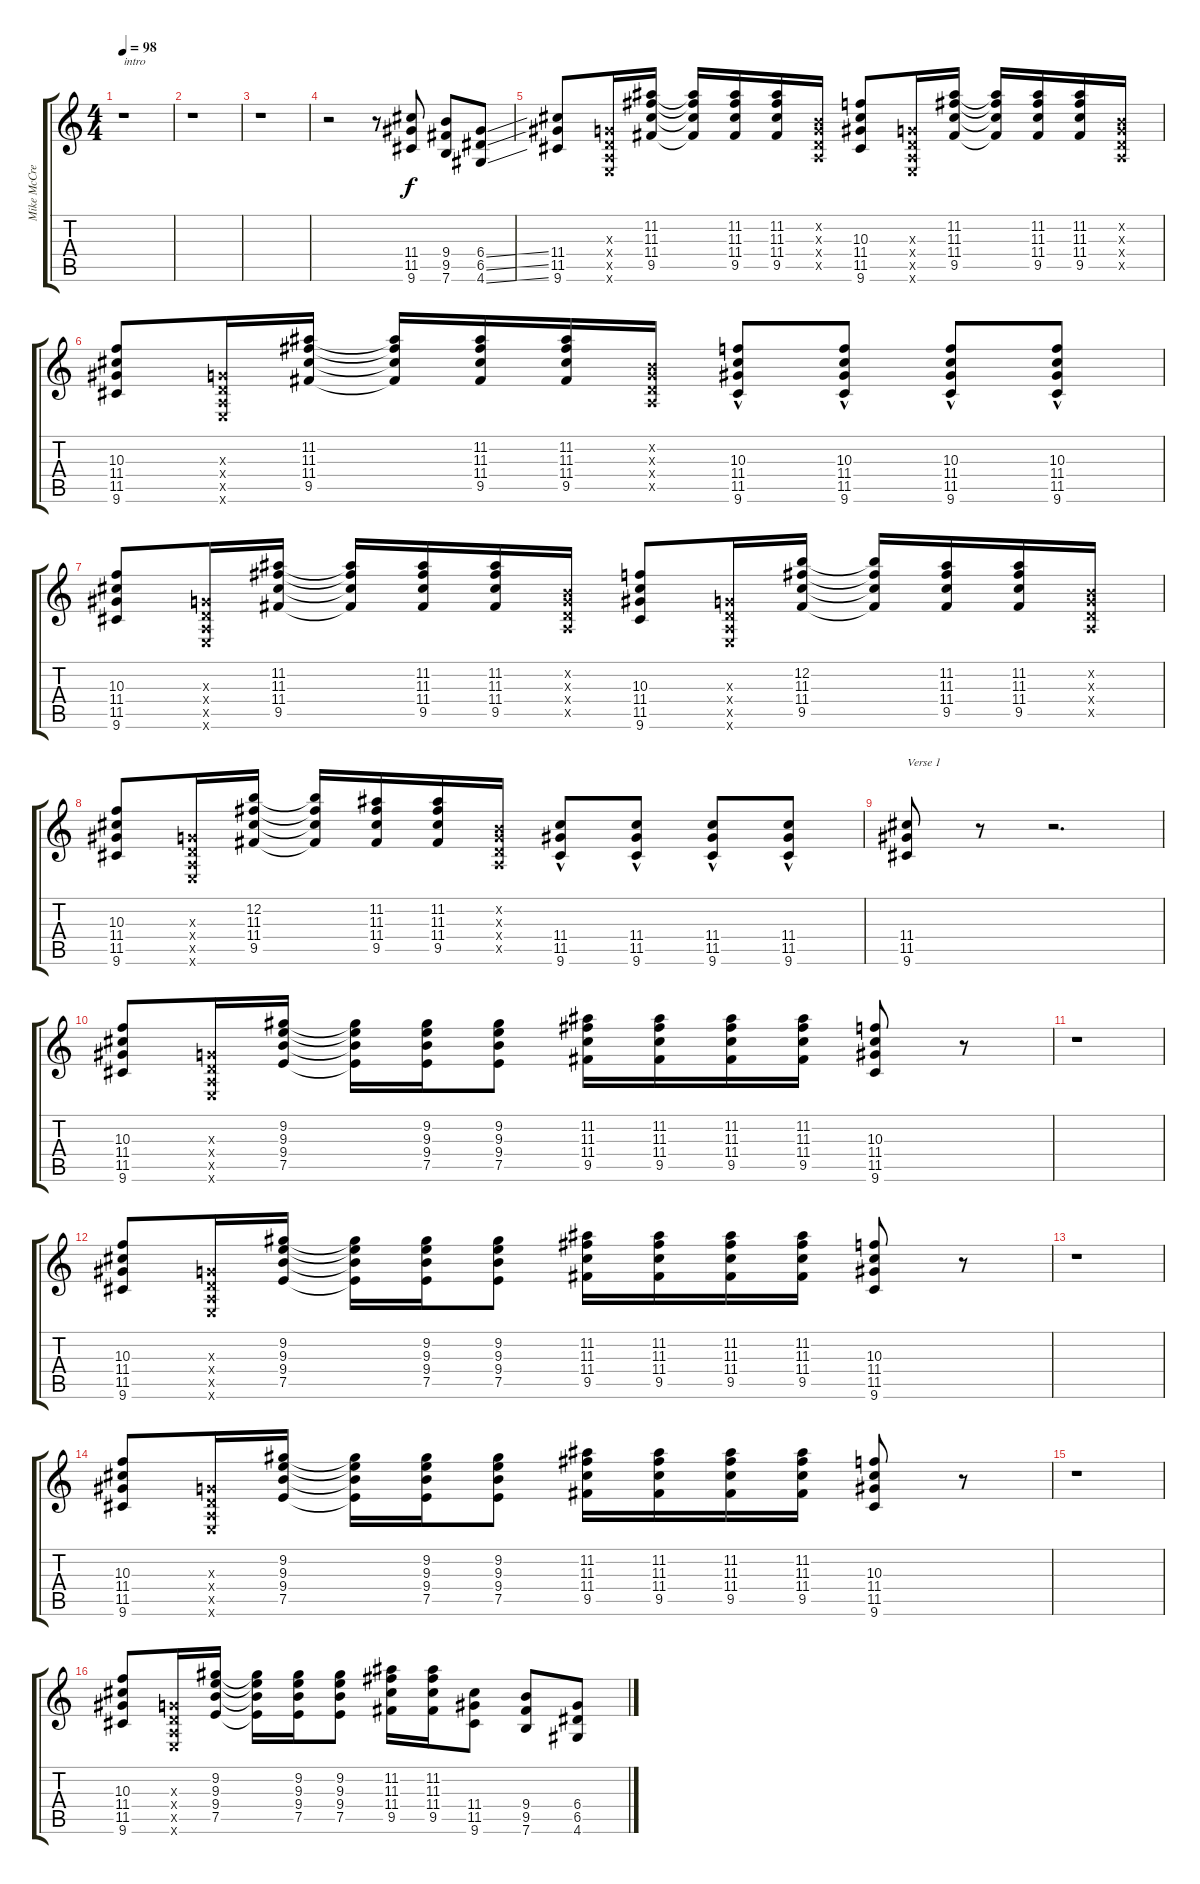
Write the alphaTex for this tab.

\track ("Mike McCready" "Mike McCre") {instrument distortionguitar}
\staff {score tabs}
\tuning (E4 B3 G3 D3 A2 E2) {hide}
\ts (4 4)
\tempo 98
\clef g2
\ks c
r.1{txt "intro" dy f instrument distortionguitar} |
r.1 |
r.1 |
r.2 r.8 (11.4 11.5 9.6).8 (9.4 9.5 7.6).8 (6.4{ss} 6.5{ss} 4.6{ss}).8 |
(11.4 11.5 9.6).8 (0.3{x} 0.4{x} 0.5{x} 0.6{x}).16 (11.2 11.3 11.4 9.5).16 (11.2{t} 11.3{t} 11.4{t} 9.5{t}).16 (11.2 11.3 11.4 9.5).16 (11.2 11.3 11.4 9.5).16 (0.2{x} 0.3{x} 0.4{x} 0.5{x}).16 (10.3 11.4 11.5 9.6).8 (0.3{x} 0.4{x} 0.5{x} 0.6{x}).16 (11.2 11.3 11.4 9.5).16 (11.2{t} 11.3{t} 11.4{t} 9.5{t}).16 (11.2 11.3 11.4 9.5).16 (11.2 11.3 11.4 9.5).16 (0.2{x} 0.3{x} 0.4{x} 0.5{x}).16 |
(10.3 11.4 11.5 9.6).8 (0.3{x} 0.4{x} 0.5{x} 0.6{x}).16 (11.2 11.3 11.4 9.5).16 (11.2{t} 11.3{t} 11.4{t} 9.5{t}).16 (11.2 11.3 11.4 9.5).16 (11.2 11.3 11.4 9.5).16 (0.2{x} 0.3{x} 0.4{x} 0.5{x}).16 (10.3 11.4 11.5{hac} 9.6).8 (10.3 11.4 11.5{hac} 9.6).8 (10.3 11.4 11.5{hac} 9.6).8 (10.3 11.4 11.5{hac} 9.6).8 |
(10.3 11.4 11.5 9.6).8 (0.3{x} 0.4{x} 0.5{x} 0.6{x}).16 (11.2 11.3 11.4 9.5).16 (11.2{t} 11.3{t} 11.4{t} 9.5{t}).16 (11.2 11.3 11.4 9.5).16 (11.2 11.3 11.4 9.5).16 (0.2{x} 0.3{x} 0.4{x} 0.5{x}).16 (10.3 11.4 11.5 9.6).8 (0.3{x} 0.4{x} 0.5{x} 0.6{x}).16 (12.2 11.3 11.4 9.5).16 (12.2{t} 11.3{t} 11.4{t} 9.5{t}).16 (11.2 11.3 11.4 9.5).16 (11.2 11.3 11.4 9.5).16 (0.2{x} 0.3{x} 0.4{x} 0.5{x}).16 |
(10.3 11.4 11.5 9.6).8 (0.3{x} 0.4{x} 0.5{x} 0.6{x}).16 (12.2 11.3 11.4 9.5).16 (12.2{t} 11.3{t} 11.4{t} 9.5{t}).16 (11.2 11.3 11.4 9.5).16 (11.2 11.3 11.4 9.5).16 (0.2{x} 0.3{x} 0.4{x} 0.5{x}).16 (11.4 11.5{hac} 9.6).8 (11.4 11.5{hac} 9.6).8 (11.4 11.5{hac} 9.6).8 (11.4 11.5{hac} 9.6).8 |
(11.4 11.5 9.6).8{txt "Verse 1"} r.8 r.2{d} |
(10.3 11.4 11.5 9.6).8 (0.3{x} 0.4{x} 0.5{x} 0.6{x}).16 (9.2 9.3 9.4 7.5).16 (9.2{t} 9.3{t} 9.4{t} 7.5{t}).16 (9.2 9.3 9.4 7.5).16 (9.2 9.3 9.4 7.5).8 (11.2 11.3 11.4 9.5).16 (11.2 11.3 11.4 9.5).16 (11.2 11.3 11.4 9.5).16 (11.2 11.3 11.4 9.5).16 (10.3 11.4 11.5 9.6).8 r.8 |
r.1 |
(10.3 11.4 11.5 9.6).8 (0.3{x} 0.4{x} 0.5{x} 0.6{x}).16 (9.2 9.3 9.4 7.5).16 (9.2{t} 9.3{t} 9.4{t} 7.5{t}).16 (9.2 9.3 9.4 7.5).16 (9.2 9.3 9.4 7.5).8 (11.2 11.3 11.4 9.5).16 (11.2 11.3 11.4 9.5).16 (11.2 11.3 11.4 9.5).16 (11.2 11.3 11.4 9.5).16 (10.3 11.4 11.5 9.6).8 r.8 |
r.1 |
(10.3 11.4 11.5 9.6).8 (0.3{x} 0.4{x} 0.5{x} 0.6{x}).16 (9.2 9.3 9.4 7.5).16 (9.2{t} 9.3{t} 9.4{t} 7.5{t}).16 (9.2 9.3 9.4 7.5).16 (9.2 9.3 9.4 7.5).8 (11.2 11.3 11.4 9.5).16 (11.2 11.3 11.4 9.5).16 (11.2 11.3 11.4 9.5).16 (11.2 11.3 11.4 9.5).16 (10.3 11.4 11.5 9.6).8 r.8 |
r.1 |
(10.3 11.4 11.5 9.6).8 (0.3{x} 0.4{x} 0.5{x} 0.6{x}).16 (9.2 9.3 9.4 7.5).16 (9.2{t} 9.3{t} 9.4{t} 7.5{t}).16 (9.2 9.3 9.4 7.5).16 (9.2 9.3 9.4 7.5).8 (11.2 11.3 11.4 9.5).16 (11.2 11.3 11.4 9.5).16 (11.4 11.5 9.6).8 (9.4 9.5 7.6).8 (6.4{ss} 6.5{ss} 4.6{ss}).8
